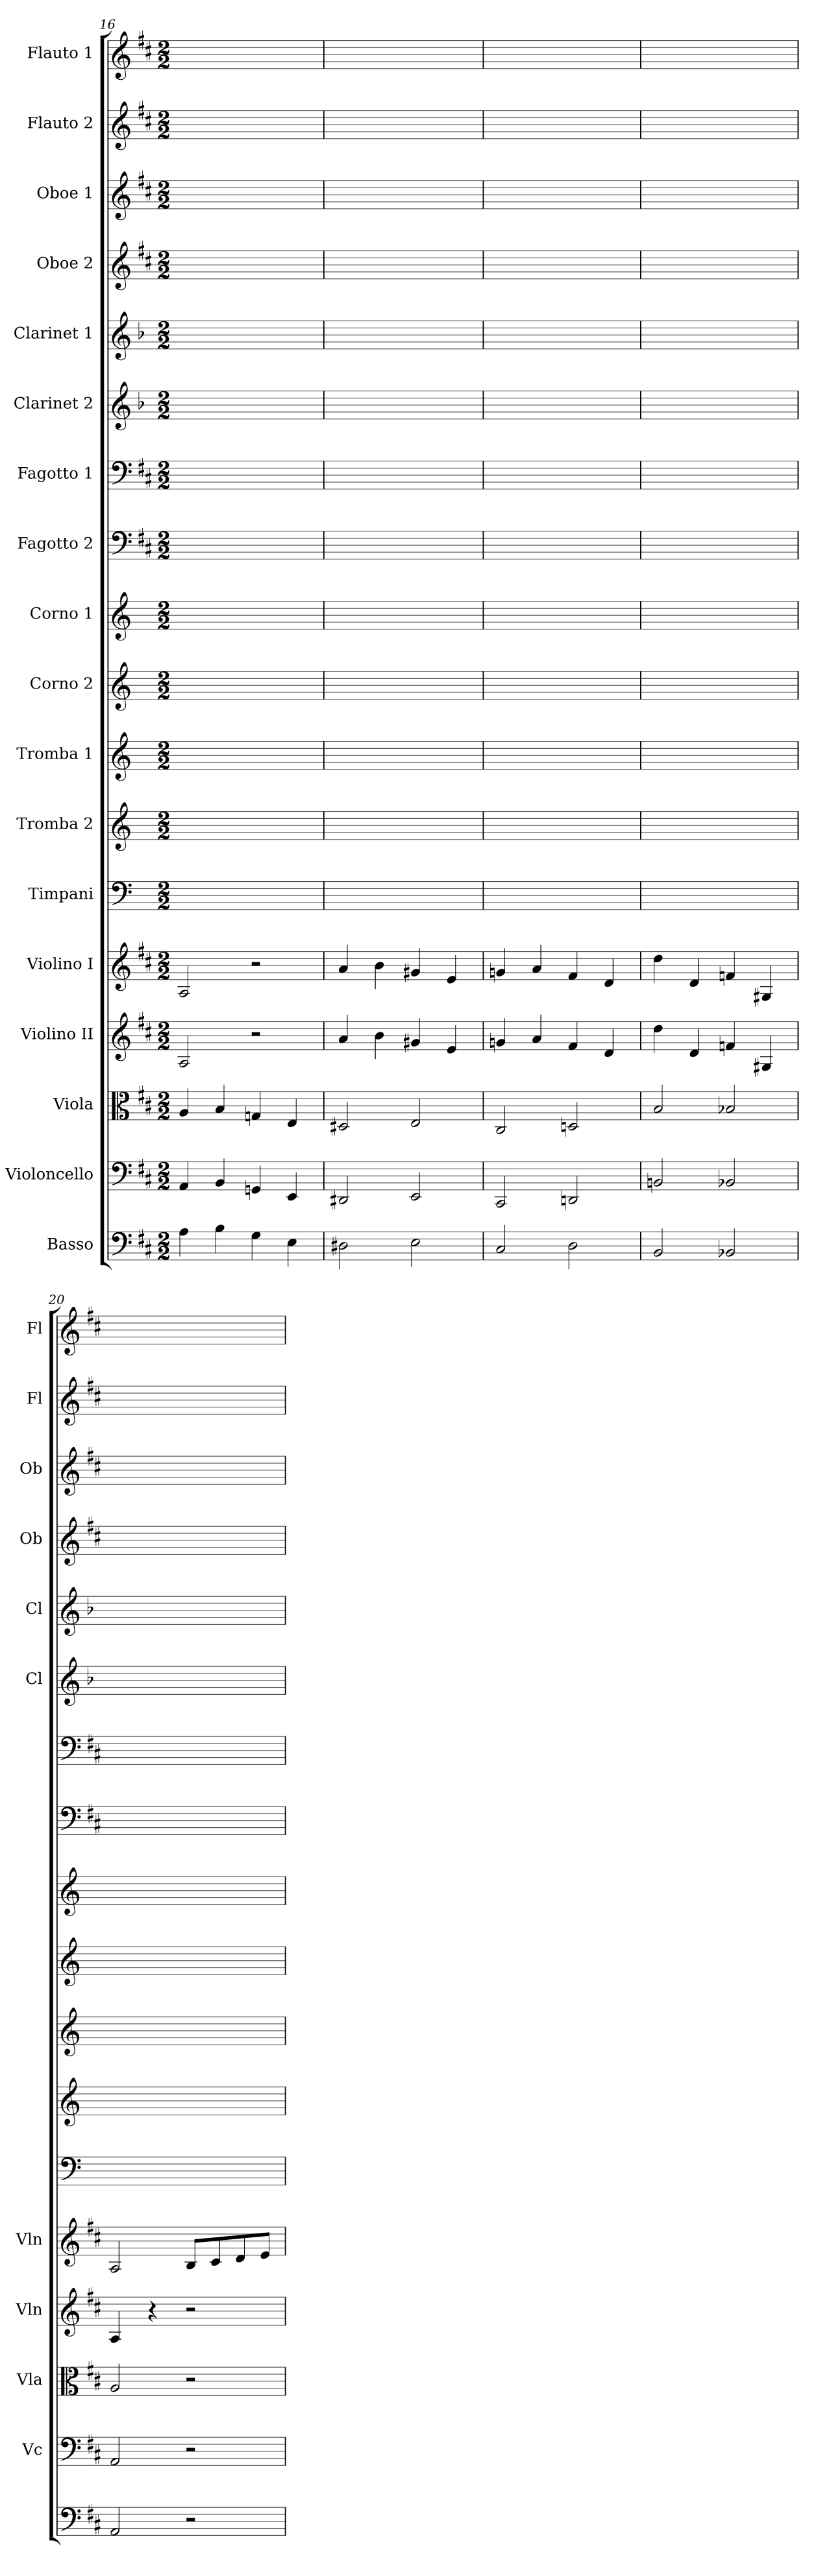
**kern	**kern	**kern	**kern	**kern	**kern	**kern	**kern	**kern	**kern	**kern	**kern	**kern	**kern	**kern	**kern	**kern	**kern
*part18	*part17	*part16	*part15	*part14	*part13	*part12	*part11	*part10	*part9	*part8	*part7	*part6	*part5	*part4	*part3	*part2	*part1
*staff18	*staff17	*staff16	*staff15	*staff14	*staff13	*staff12	*staff11	*staff10	*staff9	*staff8	*staff7	*staff6	*staff5	*staff4	*staff3	*staff2	*staff1
*I"Basso	*I"Violoncello	*I"Viola	*I"Violino II	*I"Violino I	*I"Timpani	*I"Tromba 2	*I"Tromba 1	*I"Corno 2	*I"Corno 1	*I"Fagotto 2	*I"Fagotto 1	*I"Clarinet 2	*I"Clarinet 1	*I"Oboe 2	*I"Oboe 1	*I"Flauto 2	*I"Flauto 1
*	*I'Vc	*I'Vla	*I'Vln	*I'Vln	*	*	*	*	*	*	*	*I'Cl	*I'Cl	*I'Ob	*I'Ob	*I'Fl	*I'Fl
*clefF4	*clefF4	*clefC3	*clefG2	*clefG2	*clefF4	*clefG2	*clefG2	*clefG2	*clefG2	*clefF4	*clefF4	*clefG2	*clefG2	*clefG2	*clefG2	*clefG2	*clefG2
*ITrd7c12	*	*	*	*	*	*ITrd-1c-2	*ITrd-1c-2	*ITrd6c10	*ITrd6c10	*	*	*ITrd2c3	*ITrd2c3	*	*	*	*
*k[f#c#]	*k[f#c#]	*k[f#c#]	*k[f#c#]	*k[f#c#]	*	*	*	*	*	*k[f#c#]	*k[f#c#]	*k[f#c#]	*k[f#c#]	*k[f#c#]	*k[f#c#]	*k[f#c#]	*k[f#c#]
*M2/2	*M2/2	*M2/2	*M2/2	*M2/2	*M2/2	*M2/2	*M2/2	*M2/2	*M2/2	*M2/2	*M2/2	*M2/2	*M2/2	*M2/2	*M2/2	*M2/2	*M2/2
=16	=16	=16	=16	=16	=16	=16	=16	=16	=16	=16	=16	=16	=16	=16	=16	=16	=16
4AA	4AA	4A	2A	2A	1ryy	1ryy	1ryy	1ryy	1ryy	1ryy	1ryy	1ryy	1ryy	1ryy	1ryy	1ryy	1ryy
4BB	4BB	4B	.	.	.	.	.	.	.	.	.	.	.	.	.	.	.
4GG	4GGn	4Gn	2r	2r	.	.	.	.	.	.	.	.	.	.	.	.	.
4EE	4EE	4E	.	.	.	.	.	.	.	.	.	.	.	.	.	.	.
=17	=17	=17	=17	=17	=17	=17	=17	=17	=17	=17	=17	=17	=17	=17	=17	=17	=17
2DD#X	2DD#X	2D#X	4a	4a	1ryy	1ryy	1ryy	1ryy	1ryy	1ryy	1ryy	1ryy	1ryy	1ryy	1ryy	1ryy	1ryy
.	.	.	4b	4b	.	.	.	.	.	.	.	.	.	.	.	.	.
2EE	2EE	2E	4g#X	4g#X	.	.	.	.	.	.	.	.	.	.	.	.	.
.	.	.	4e	4e	.	.	.	.	.	.	.	.	.	.	.	.	.
=18	=18	=18	=18	=18	=18	=18	=18	=18	=18	=18	=18	=18	=18	=18	=18	=18	=18
2CC#	2CC#	2C#	4gn	4gn	1ryy	1ryy	1ryy	1ryy	1ryy	1ryy	1ryy	1ryy	1ryy	1ryy	1ryy	1ryy	1ryy
.	.	.	4a	4a	.	.	.	.	.	.	.	.	.	.	.	.	.
2DD	2DDn	2Dn	4f#	4f#	.	.	.	.	.	.	.	.	.	.	.	.	.
.	.	.	4d	4d	.	.	.	.	.	.	.	.	.	.	.	.	.
=19	=19	=19	=19	=19	=19	=19	=19	=19	=19	=19	=19	=19	=19	=19	=19	=19	=19
2BBB	2BBn	2B	4dd	4dd	1ryy	1ryy	1ryy	1ryy	1ryy	1ryy	1ryy	1ryy	1ryy	1ryy	1ryy	1ryy	1ryy
.	.	.	4d	4d	.	.	.	.	.	.	.	.	.	.	.	.	.
2BBB-X	2BB-X	2B-X	4fn	4fn	.	.	.	.	.	.	.	.	.	.	.	.	.
.	.	.	4G#X	4G#X	.	.	.	.	.	.	.	.	.	.	.	.	.
=20	=20	=20	=20	=20	=20	=20	=20	=20	=20	=20	=20	=20	=20	=20	=20	=20	=20
2AAA	2AA	2A	4A	2A	1ryy	1ryy	1ryy	1ryy	1ryy	1ryy	1ryy	1ryy	1ryy	1ryy	1ryy	1ryy	1ryy
.	.	.	4r	.	.	.	.	.	.	.	.	.	.	.	.	.	.
2r	2r	2r	2r	8B/L	.	.	.	.	.	.	.	.	.	.	.	.	.
.	.	.	.	8c#/	.	.	.	.	.	.	.	.	.	.	.	.	.
.	.	.	.	8d/	.	.	.	.	.	.	.	.	.	.	.	.	.
.	.	.	.	8e/J	.	.	.	.	.	.	.	.	.	.	.	.	.
=	=	=	=	=	=	=	=	=	=	=	=	=	=	=	=	=	=
*-	*-	*-	*-	*-	*-	*-	*-	*-	*-	*-	*-	*-	*-	*-	*-	*-	*-
